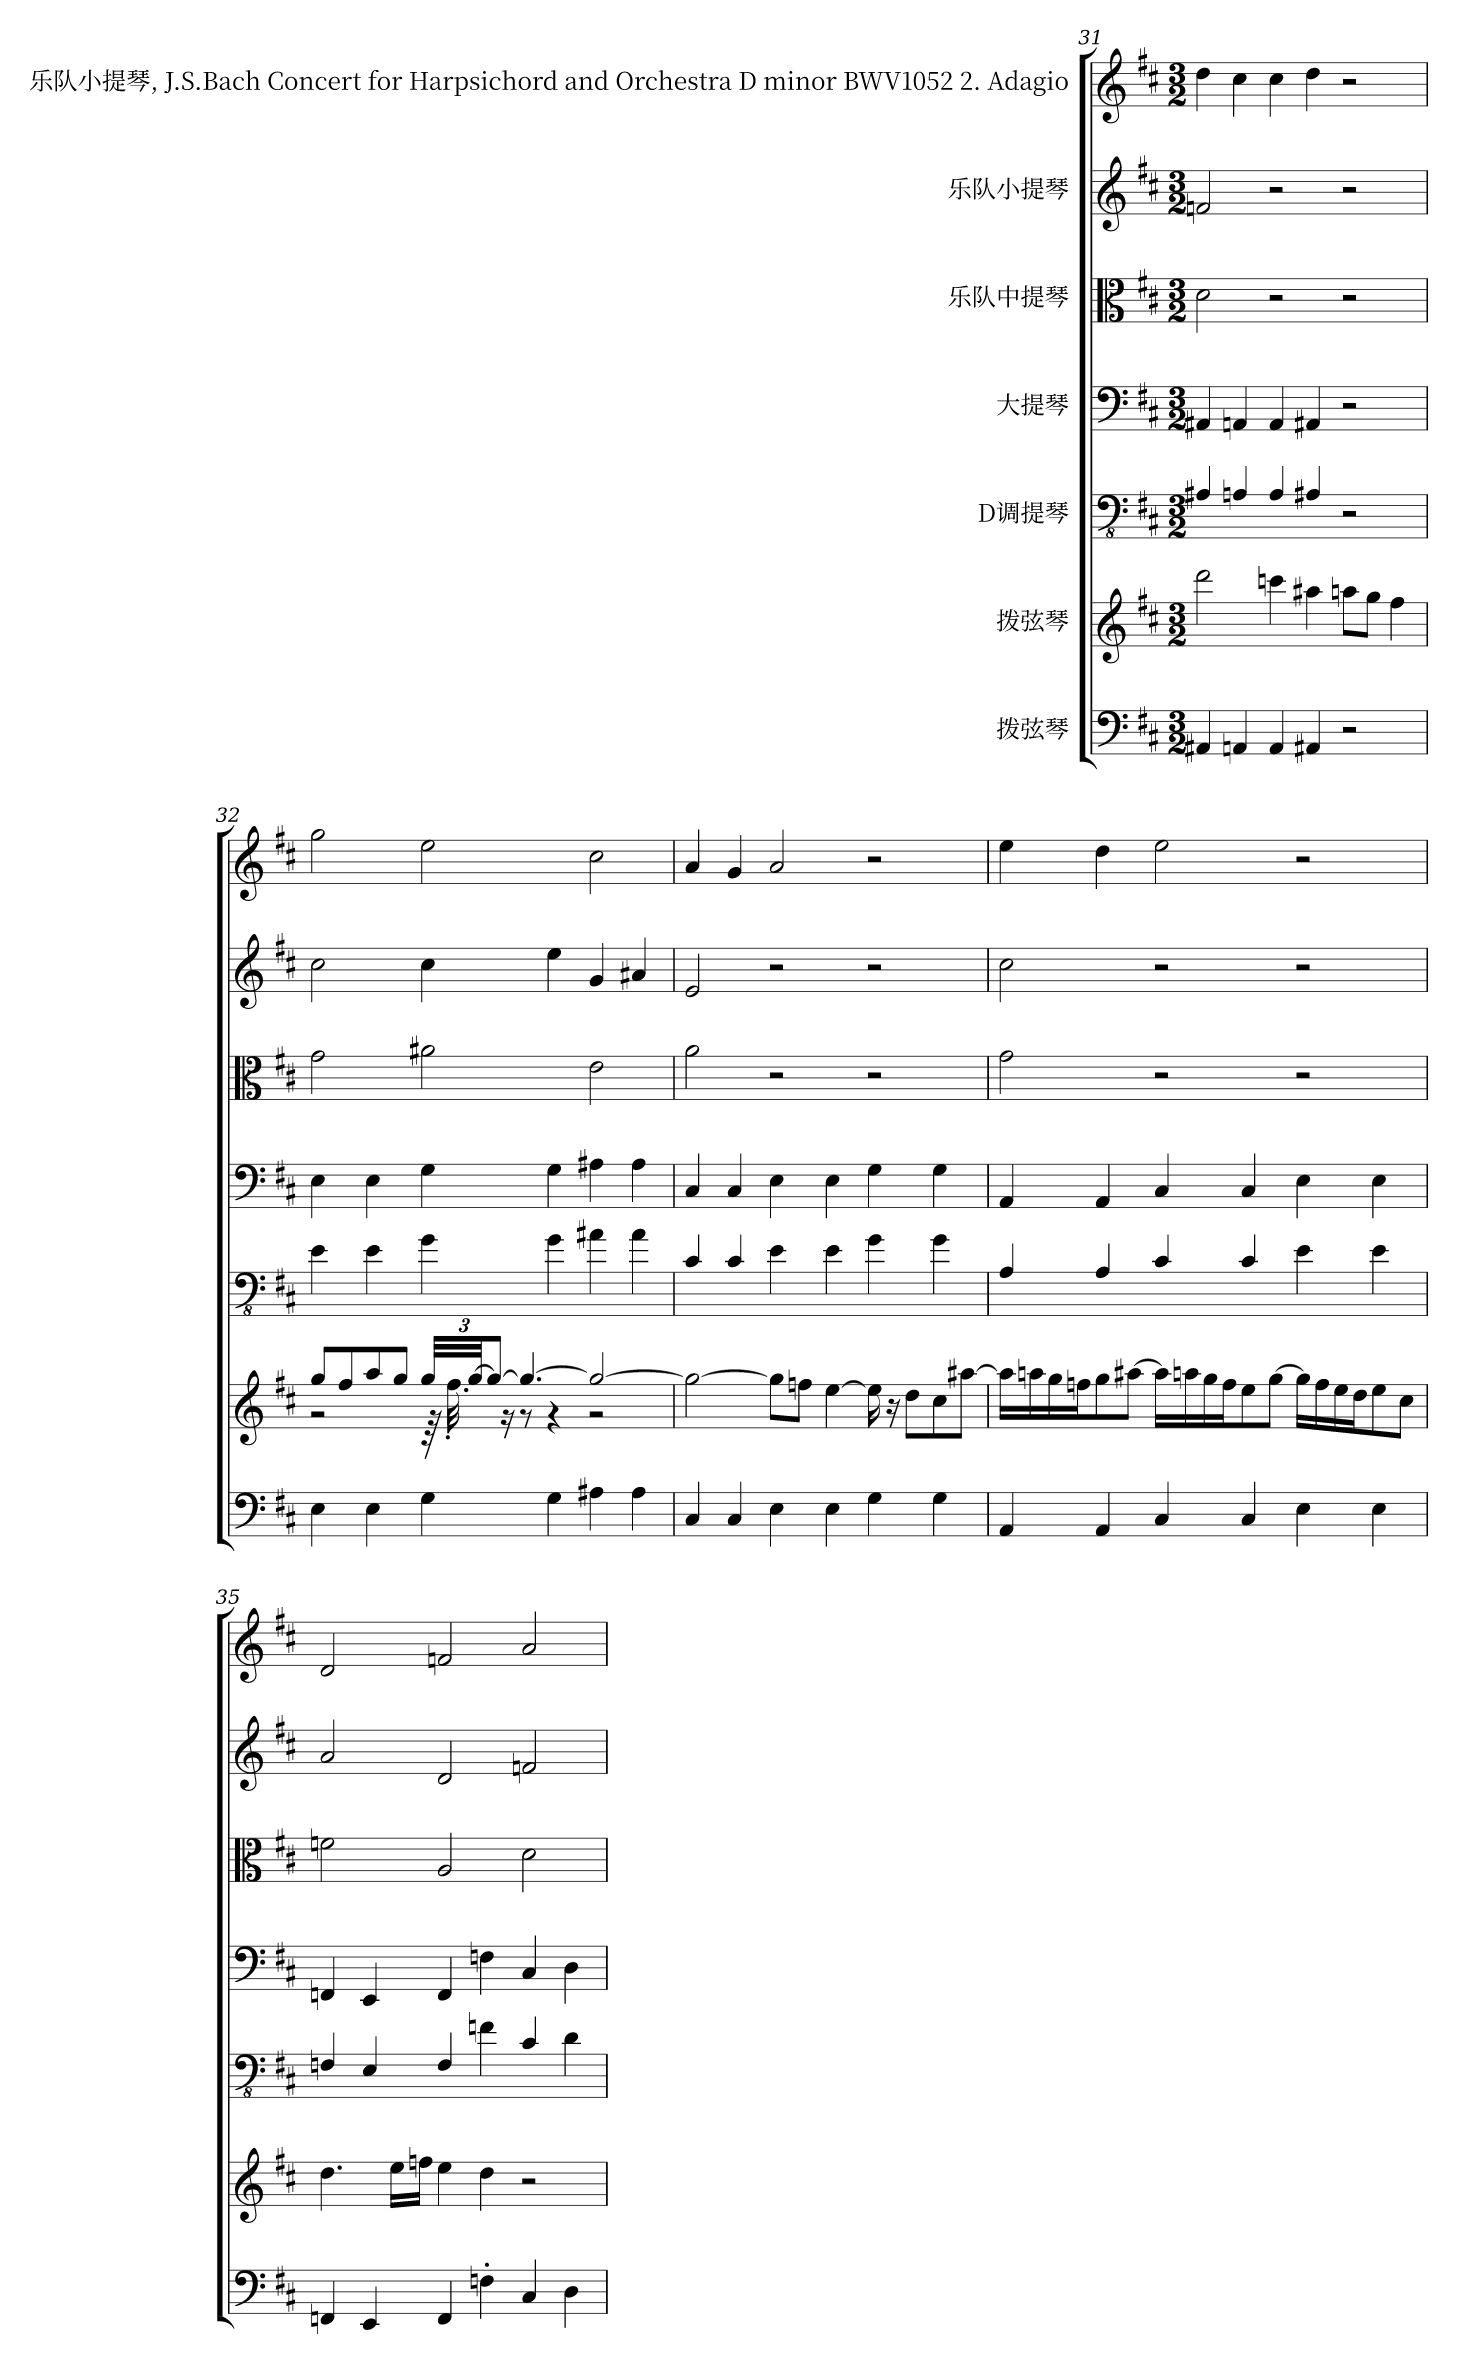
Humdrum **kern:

**kern	**kern	**kern	**kern	**kern	**kern	**kern
*part7	*part6	*part5	*part4	*part3	*part2	*part1
*staff7	*staff6	*staff5	*staff4	*staff3	*staff2	*staff1
*I"拨弦琴	*I"拨弦琴	*I"D调提琴	*I"大提琴	*I"乐队中提琴	*I"乐队小提琴	*I"乐队小提琴, J.S.Bach Concert for Harpsichord and Orchestra D minor BWV1052 2. Adagio
!!LO:PB:g=z
*clefF4	*clefG2	*clefFv4	*clefF4	*clefC3	*clefG2	*clefG2
*	*	*ITrd7c12	*	*	*	*
*k[f#c#]	*k[f#c#]	*k[f#c#]	*k[f#c#]	*k[f#c#]	*k[f#c#]	*k[f#c#]
*M3/2	*M3/2	*M3/2	*M3/2	*M3/2	*M3/2	*M3/2
=31	=31	=31	=31	=31	=31	=31
4AA#X/	2ddd\	4AAA#X/	4AA#X/	2d\	2fn/	4dd\
4AAn/	.	4AAAn/	4AAn/	.	.	4cc#\
4AA/	4cccn\	4AAA/	4AA/	2r	2r	4cc#\
4AA#X/	4aa#X\	4AAA#X/	4AA#X/	.	.	4dd\
2r	8aan\L	2r	2r	2r	2r	2r
.	8gg\J	.	.	.	.	.
.	4ff#\	.	.	.	.	.
=32	=32	=32	=32	=32	=32	=32
*	*^	*	*	*	*	*
4E\	8gg/L	2r	4EE\	4E\	2g\	2cc#\	2gg\
.	8ff#/	.	.	.	.	.	.
4E\	8aa/	.	4EE\	4E\	.	.	.
.	8gg/J	.	.	.	.	.	.
*	*Xbrackettup	*	*	*	*	*	*
4G\	48gg/LLL	64r	4GG\	4G\	2a#X\	4cc#\	2ee\
.	.	32.ff#'\	.	.	.	.	.
.	[48gg/JJ	.	.	.	.	.	.
.	12gg/J_	.	.	.	.	.	.
.	.	16r	.	.	.	.	.
.	4.gg/_	8r	.	.	.	.	.
4G\	.	4r	4GG\	4G\	.	4ee\	.
4A#X\	2gg/_	2r	4AA#X\	4A#X\	2e\	4g/	2cc#\
4A#\	.	.	4AA#\	4A#\	.	4a#X/	.
*	*v	*v	*	*	*	*	*
=33	=33	=33	=33	=33	=33	=33
4C#/	2gg\_	4CC#/	4C#/	2a\	2e/	4a/
4C#/	.	4CC#/	4C#/	.	.	4g/
4E\	8gg\L]	4EE\	4E\	2r	2r	2a/
.	8ffn\J	.	.	.	.	.
4E\	[4ee\	4EE\	4E\	.	.	.
4G\	16ee\]	4GG\	4G\	2r	2r	2r
.	16r	.	.	.	.	.
.	8dd\L	.	.	.	.	.
4G\	8cc#\	4GG\	4G\	.	.	.
.	[8aa#X\J	.	.	.	.	.
!!LO:PB:g=z
=34	=34	=34	=34	=34	=34	=34
4AA/	16aa#\LL]	4AAA/	4AA/	2g\	2cc#\	4ee\
.	16aan\	.	.	.	.	.
.	16gg\	.	.	.	.	.
.	16ffn\J	.	.	.	.	.
4AA/	8gg\	4AAA/	4AA/	.	.	4dd\
.	[8aa#X\J	.	.	.	.	.
4C#/	16aa#\LL]	4CC#/	4C#/	2r	2r	2ee\
.	16aan\	.	.	.	.	.
.	16gg\	.	.	.	.	.
.	16ff\J	.	.	.	.	.
4C#/	8ee\	4CC#/	4C#/	.	.	.
.	[8gg\J	.	.	.	.	.
4E\	16gg\LL]	4EE\	4E\	2r	2r	2r
.	16ff\	.	.	.	.	.
.	16ee\	.	.	.	.	.
.	16dd\J	.	.	.	.	.
4E\	8ee\	4EE\	4E\	.	.	.
.	8cc#\J	.	.	.	.	.
=35	=35	=35	=35	=35	=35	=35
4FFn/	4.dd\	4FFFn/	4FFn/	2fn\	2a/	2d/
4EE/	.	4EEE/	4EE/	.	.	.
.	16ee\LL	.	.	.	.	.
.	16ffn\JJ	.	.	.	.	.
4FF/	4ee\	4FFF/	4FF/	2A/	2d/	2fn/
4Fn'\	4dd\	4FFn\	4Fn\	.	.	.
4C#/	2r	4CC#/	4C#/	2d\	2fn/	2a/
4D\	.	4DD\	4D\	.	.	.
=	=	=	=	=	=	=
*-	*-	*-	*-	*-	*-	*-
